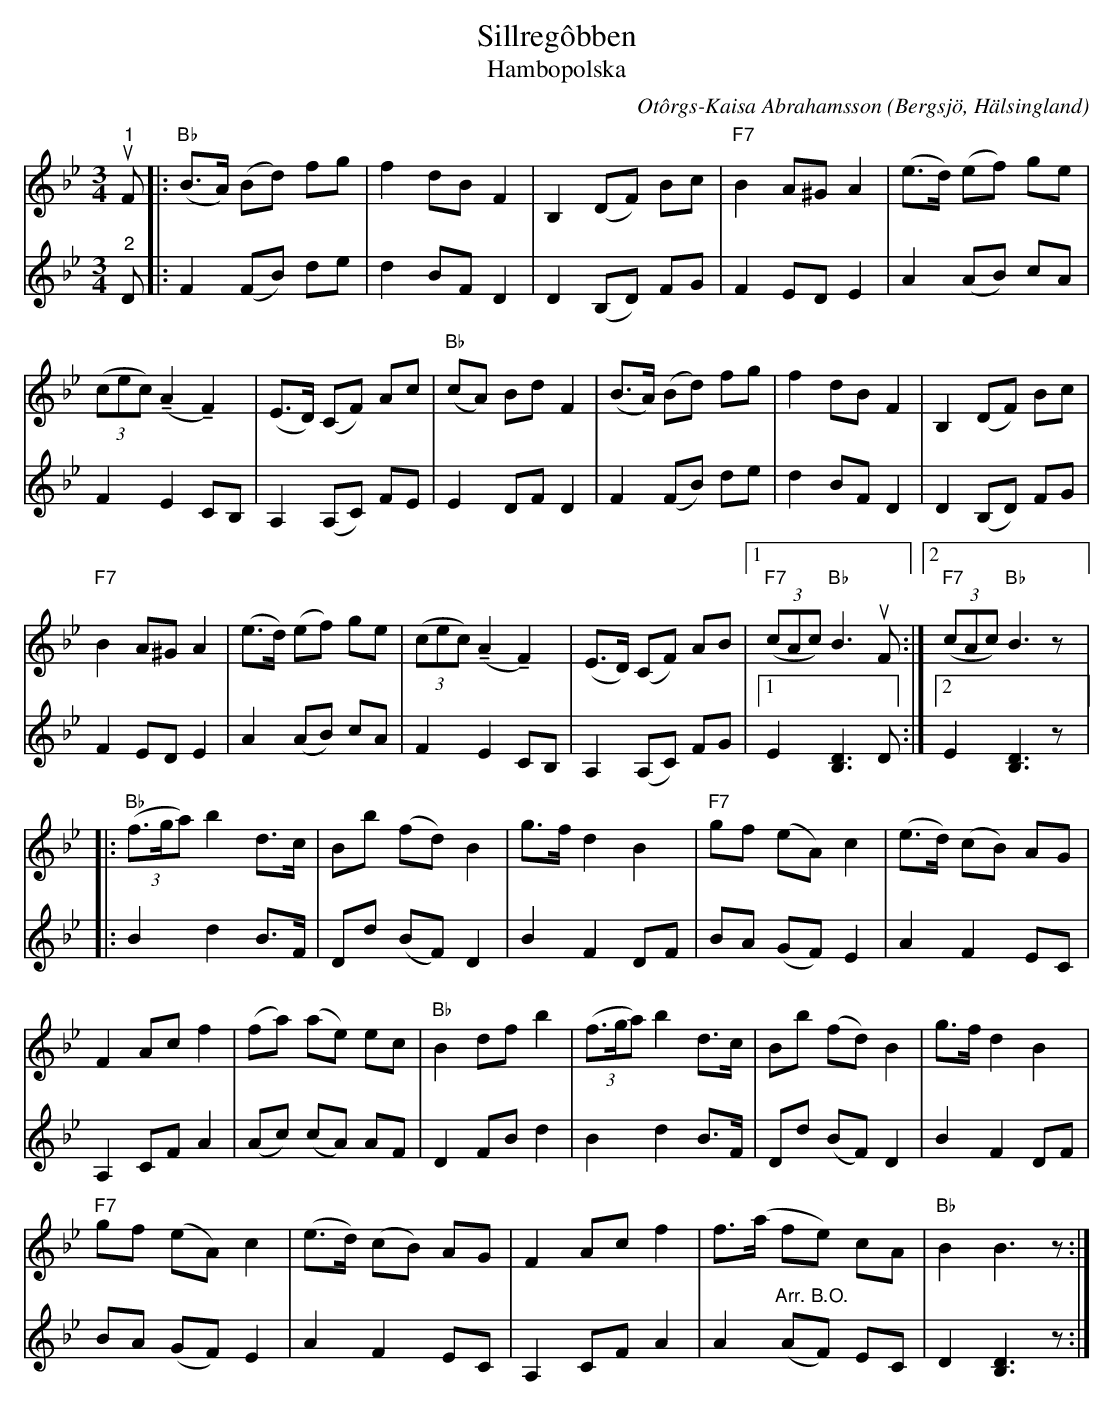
X:1
T:Sillregôbben
T:Hambopolska
C:Otôrgs-Kaisa Abrahamsson
O:Bergsjö, Hälsingland
L:1/8
M:3/4
U:t=tenuto
K:Bb
V:1
"^1"u F |:"Bb" (B>A) (Bd) fg | f2 dB F2 | B,2 (DF) Bc |"F7" B2 A^G A2 | (e>d) (ef) ge |
(3(cec) (tA2 tF2) | (E>D) (CF) Ac |"Bb" (cA) Bd F2 | (B>A) (Bd) fg | f2 dB F2 | B,2 (DF) Bc |
"F7" B2 A^G A2 | (e>d) (ef) ge | (3(cec) (tA2 tF2) | (E>D) (CF) AB |1"F7" (3(cAc)"Bb" B3u F :|2"F7" (3(cAc)"Bb" B3 z |:
"Bb" (3(f3/2g/a) b2 d>c | Bb (fd) B2 | g>f d2 B2 |"F7" gf (eA) c2 | (e>d) (cB) AG |
F2 Ac f2 | (fa) (ae) ec | "Bb" B2 df b2 |(3(f3/2g/a) b2 d>c | Bb (fd) B2 | g>f d2 B2 |
"F7" gf (eA) c2 | (e>d) (cB) AG | F2 Ac f2 | f>(a fe) cA |"Bb" B2 B3 z :|
V:2
"^2" D |: F2 (FB) de | d2 BF D2 | D2 (B,D) FG | F2 ED E2 | A2 (AB) cA | F2 E2 CB, | A,2 (A,C) FE |
E2 DF D2 | F2 (FB) de | d2 BF D2 | D2 (B,D) FG | F2 ED E2 | A2 (AB) cA | F2 E2 CB, |
A,2 (A,C) FG |1 E2 [B,D]3 D :|2 E2 [B,D]3 z |: B2 d2 B>F | Dd (BF) D2 | B2 F2 DF |
BA (GF) E2 | A2 F2 EC | A,2 CF A2 | (Ac) (cA) AF | D2 FB d2 | B2 d2 B>F | Dd (BF) D2 |
B2 F2 DF | BA (GF) E2 | A2 F2 EC | A,2 CF A2 | A2"^Arr. B.O." (AF) EC | D2 [B,D]3 z :|
